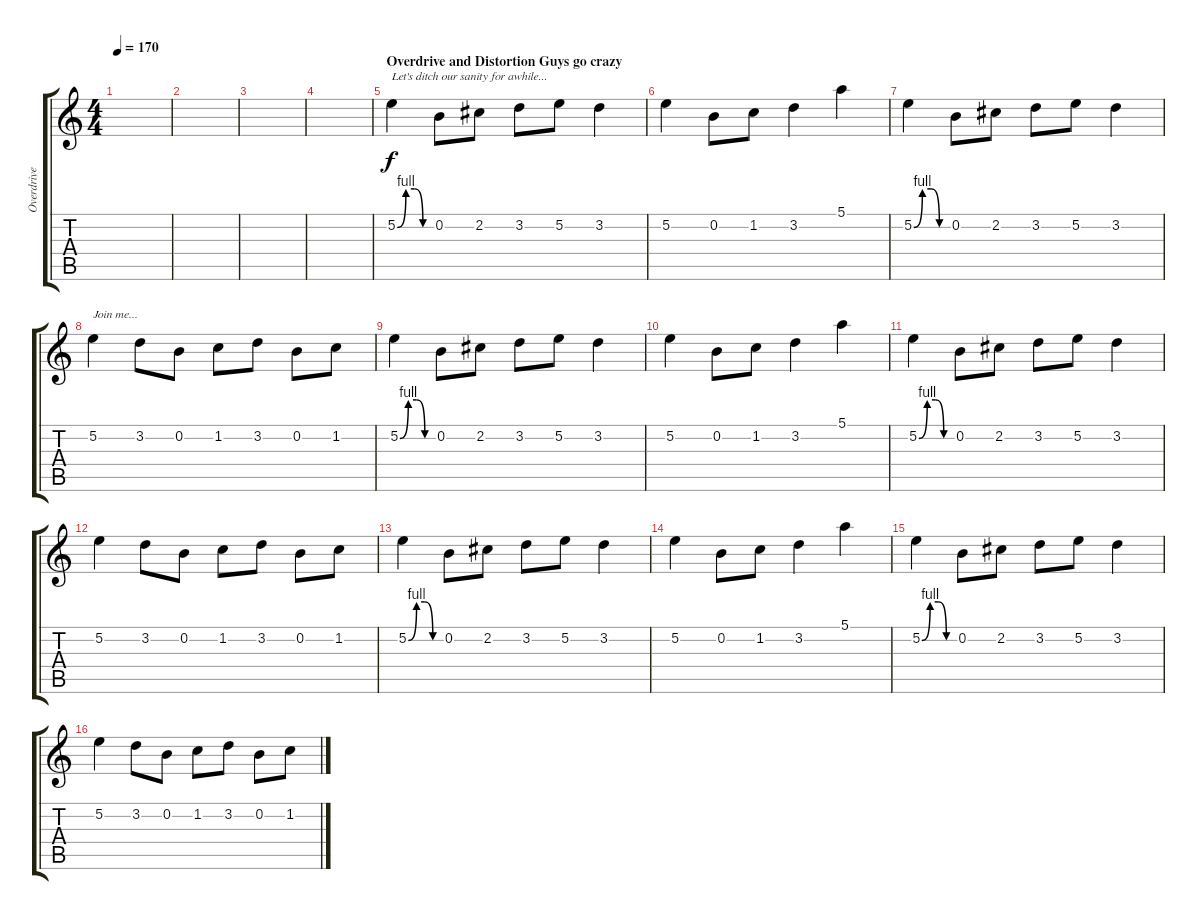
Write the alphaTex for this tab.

\track ("Overdrive Guy" "Overdrive ") {instrument overdrivenguitar}
\staff {score tabs}
\tuning (E4 B3 G3 D3 A2 E2) {hide}
\ts (4 4)
\tempo 170
\clef g2
\ks c
|
|
|
|
\section ("" "Overdrive and Distortion Guys go crazy")
5.2{be (custom 0 0 15 4 30 4 45 0 60 0)}.4{txt "Let's ditch our sanity for awhile..."} 0.2.8 2.2.8 3.2.8 5.2.8 3.2.4 |
5.2.4 0.2.8 1.2.8 3.2.4 5.1.4 |
5.2{be (custom 0 0 15 4 30 4 45 0 60 0)}.4 0.2.8 2.2.8 3.2.8 5.2.8 3.2.4 |
5.2.4{txt "Join me..."} 3.2.8 0.2.8 1.2.8 3.2.8 0.2.8 1.2.8 |
5.2{be (custom 0 0 15 4 30 4 45 0 60 0)}.4 0.2.8 2.2.8 3.2.8 5.2.8 3.2.4 |
5.2.4 0.2.8 1.2.8 3.2.4 5.1.4 |
5.2{be (custom 0 0 15 4 30 4 45 0 60 0)}.4 0.2.8 2.2.8 3.2.8 5.2.8 3.2.4 |
5.2.4 3.2.8 0.2.8 1.2.8 3.2.8 0.2.8 1.2.8 |
5.2{be (custom 0 0 15 4 30 4 45 0 60 0)}.4 0.2.8 2.2.8 3.2.8 5.2.8 3.2.4 |
5.2.4 0.2.8 1.2.8 3.2.4 5.1.4 |
5.2{be (custom 0 0 15 4 30 4 45 0 60 0)}.4 0.2.8 2.2.8 3.2.8 5.2.8 3.2.4 |
5.2.4 3.2.8 0.2.8 1.2.8 3.2.8 0.2.8 1.2.8
